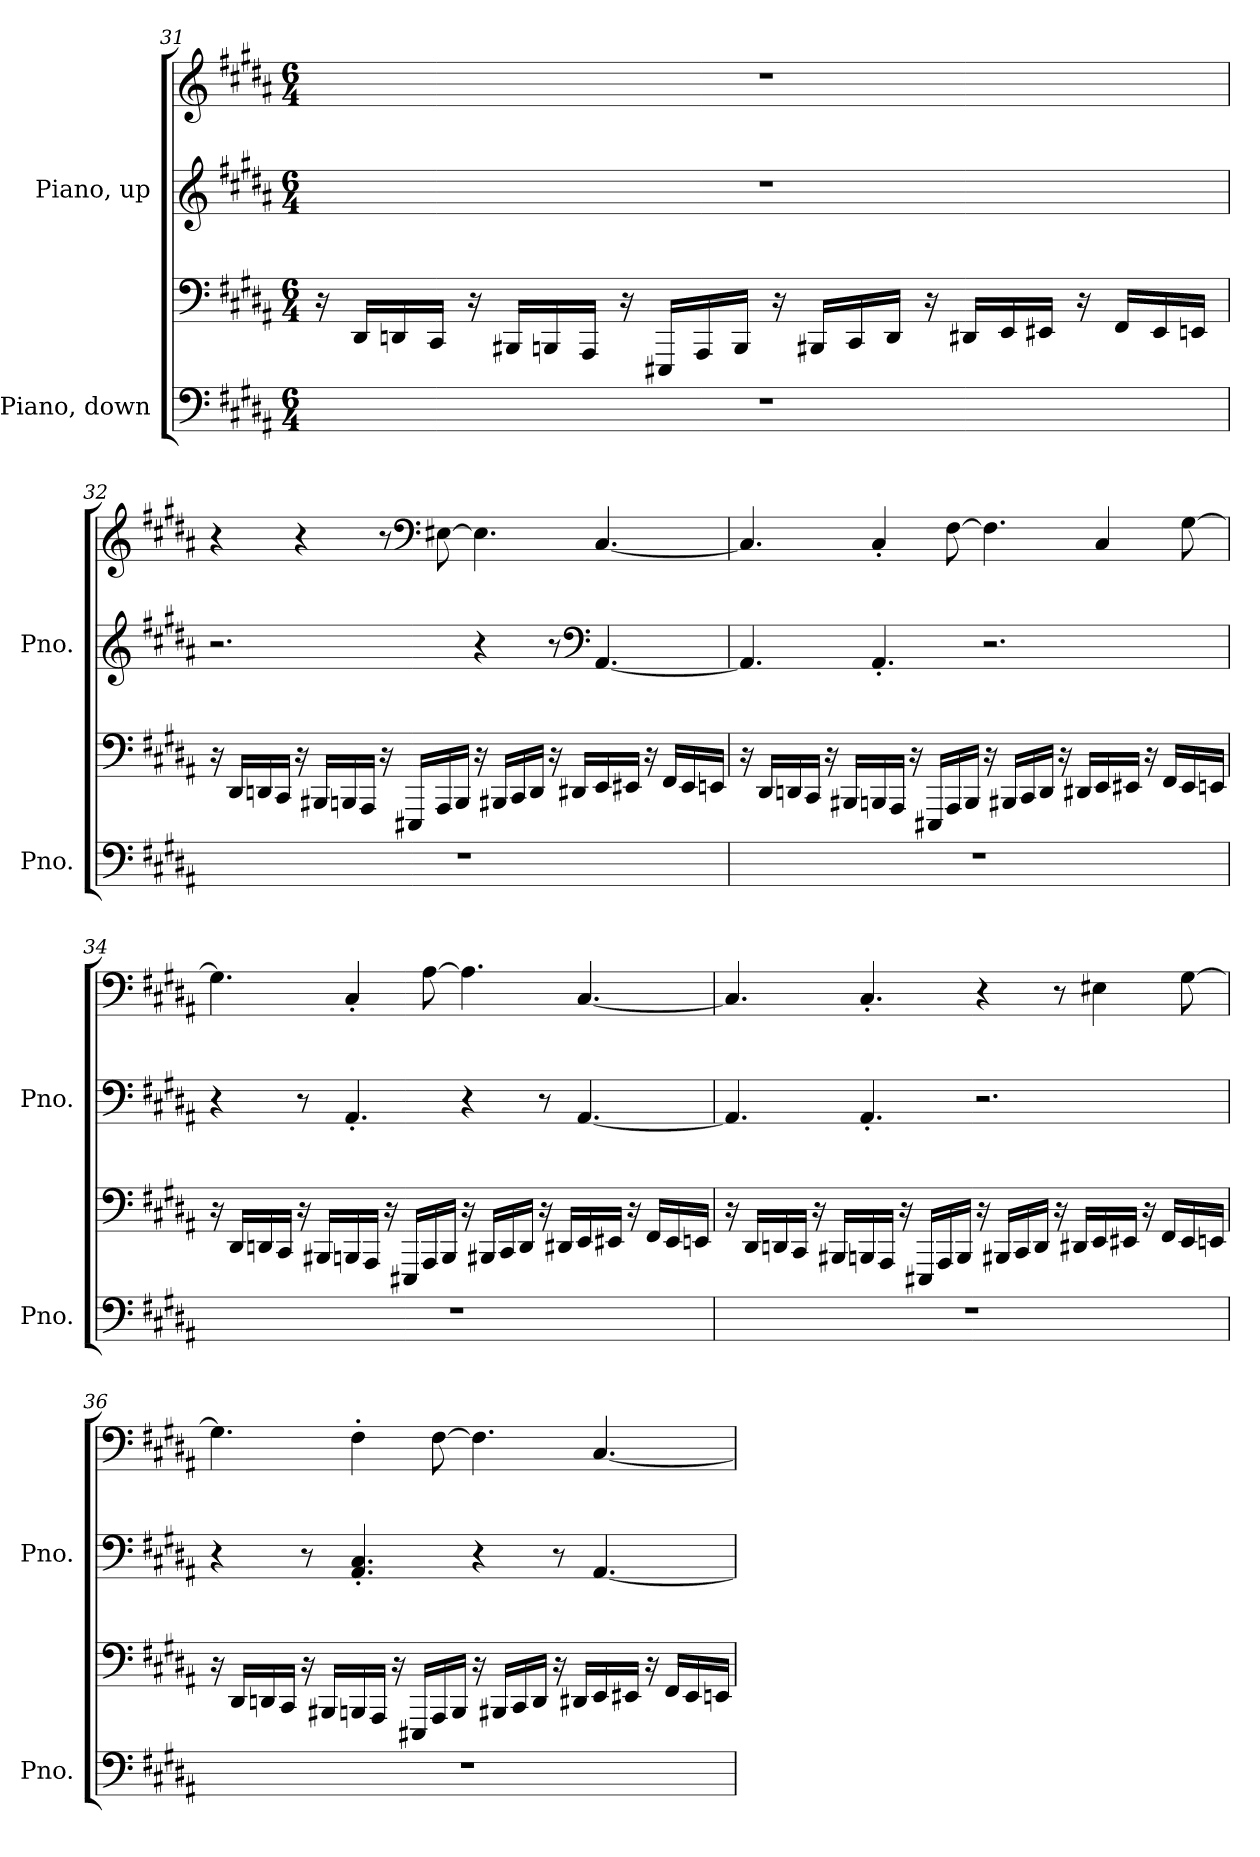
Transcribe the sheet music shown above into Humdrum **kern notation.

**kern	**kern	**kern	**kern
*part2	*part2	*part1	*part1
*staff4	*staff3	*staff2	*staff1
*I"Piano, down	*	*I"Piano, up	*
*I'Pno.	*	*I'Pno.	*
!!LO:LB:g=z
*clefF4	*clefF4	*clefG2	*clefG2
*k[f#c#g#d#a#]	*k[f#c#g#d#a#]	*k[f#c#g#d#a#]	*k[f#c#g#d#a#]
*M6/4	*M6/4	*M6/4	*M6/4
=31	=31	=31	=31
1.r	16r	1.r	1.r
.	16DD#/LL	.	.
.	16DDn/	.	.
.	16CC#/JJ	.	.
.	16r	.	.
.	16BBB#X/LL	.	.
.	16BBBn/	.	.
.	16AAA#/JJ	.	.
.	16r	.	.
.	16EEE#X/LL	.	.
.	16AAA#/	.	.
.	16BBB/JJ	.	.
.	16r	.	.
.	16BBB#X/LL	.	.
.	16CC#/	.	.
.	16DD/JJ	.	.
.	16r	.	.
.	16DD#X/LL	.	.
.	16EE/	.	.
.	16EE#X/JJ	.	.
.	16r	.	.
.	16FF#/LL	.	.
.	16EE#/	.	.
.	16EEn/JJ	.	.
!!LO:PB:g=z
=32	=32	=32	=32
1.r	16r	2.r	4r
.	16DD#/LL	.	.
.	16DDn/	.	.
.	16CC#/JJ	.	.
.	16r	.	4r
.	16BBB#X/LL	.	.
.	16BBBn/	.	.
.	16AAA#/JJ	.	.
.	16r	.	8r
.	16EEE#X/LL	.	.
*	*	*	*clefF4
.	16AAA#/	.	[8E#X\
.	16BBB/JJ	.	.
.	16r	4r	4.E#\]
.	16BBB#X/LL	.	.
.	16CC#/	.	.
.	16DD/JJ	.	.
.	16r	8r	.
.	16DD#X/LL	.	.
*	*	*clefF4	*
.	16EE/	[4.AA#/	[4.C#/
.	16EE#X/JJ	.	.
.	16r	.	.
.	16FF#/LL	.	.
.	16EE#/	.	.
.	16EEn/JJ	.	.
!!LO:LB:g=z
=33	=33	=33	=33
1.r	16r	4.AA#/]	4.C#/]
.	16DD#/LL	.	.
.	16DDn/	.	.
.	16CC#/JJ	.	.
.	16r	.	.
.	16BBB#X/LL	.	.
.	16BBBn/	4.AA#'/	4C#'/
.	16AAA#/JJ	.	.
.	16r	.	.
.	16EEE#X/LL	.	.
.	16AAA#/	.	[8F#\
.	16BBB/JJ	.	.
.	16r	2.r	4.F#\]
.	16BBB#X/LL	.	.
.	16CC#/	.	.
.	16DD/JJ	.	.
.	16r	.	.
.	16DD#X/LL	.	.
.	16EE/	.	4C#/
.	16EE#X/JJ	.	.
.	16r	.	.
.	16FF#/LL	.	.
.	16EE#/	.	[8G#\
.	16EEn/JJ	.	.
!!LO:LB:g=z
=34	=34	=34	=34
1.r	16r	4r	4.G#\]
.	16DD#/LL	.	.
.	16DDn/	.	.
.	16CC#/JJ	.	.
.	16r	8r	.
.	16BBB#X/LL	.	.
.	16BBBn/	4.AA#'/	4C#'/
.	16AAA#/JJ	.	.
.	16r	.	.
.	16EEE#X/LL	.	.
.	16AAA#/	.	[8A#\
.	16BBB/JJ	.	.
.	16r	4r	4.A#\]
.	16BBB#X/LL	.	.
.	16CC#/	.	.
.	16DD/JJ	.	.
.	16r	8r	.
.	16DD#X/LL	.	.
.	16EE/	[4.AA#/	[4.C#/
.	16EE#X/JJ	.	.
.	16r	.	.
.	16FF#/LL	.	.
.	16EE#/	.	.
.	16EEn/JJ	.	.
!!LO:PB:g=z
=35	=35	=35	=35
1.r	16r	4.AA#/]	4.C#/]
.	16DD#/LL	.	.
.	16DDn/	.	.
.	16CC#/JJ	.	.
.	16r	.	.
.	16BBB#X/LL	.	.
.	16BBBn/	4.AA#'/	4.C#'/
.	16AAA#/JJ	.	.
.	16r	.	.
.	16EEE#X/LL	.	.
.	16AAA#/	.	.
.	16BBB/JJ	.	.
.	16r	2.r	4r
.	16BBB#X/LL	.	.
.	16CC#/	.	.
.	16DD/JJ	.	.
.	16r	.	8r
.	16DD#X/LL	.	.
.	16EE/	.	4E#X\
.	16EE#X/JJ	.	.
.	16r	.	.
.	16FF#/LL	.	.
.	16EE#/	.	[8G#\
.	16EEn/JJ	.	.
!!LO:LB:g=z
=36	=36	=36	=36
1.r	16r	4r	4.G#\]
.	16DD#/LL	.	.
.	16DDn/	.	.
.	16CC#/JJ	.	.
.	16r	8r	.
.	16BBB#X/LL	.	.
.	16BBBn/	4.AA#/' 4.C#/'	4F#'\
.	16AAA#/JJ	.	.
.	16r	.	.
.	16EEE#X/LL	.	.
.	16AAA#/	.	[8F#\
.	16BBB/JJ	.	.
.	16r	4r	4.F#\]
.	16BBB#X/LL	.	.
.	16CC#/	.	.
.	16DD/JJ	.	.
.	16r	8r	.
.	16DD#X/LL	.	.
.	16EE/	[4.AA#/	[4.C#/
.	16EE#X/JJ	.	.
.	16r	.	.
.	16FF#/LL	.	.
.	16EE#/	.	.
.	16EEn/JJ	.	.
=	=	=	=
*-	*-	*-	*-
